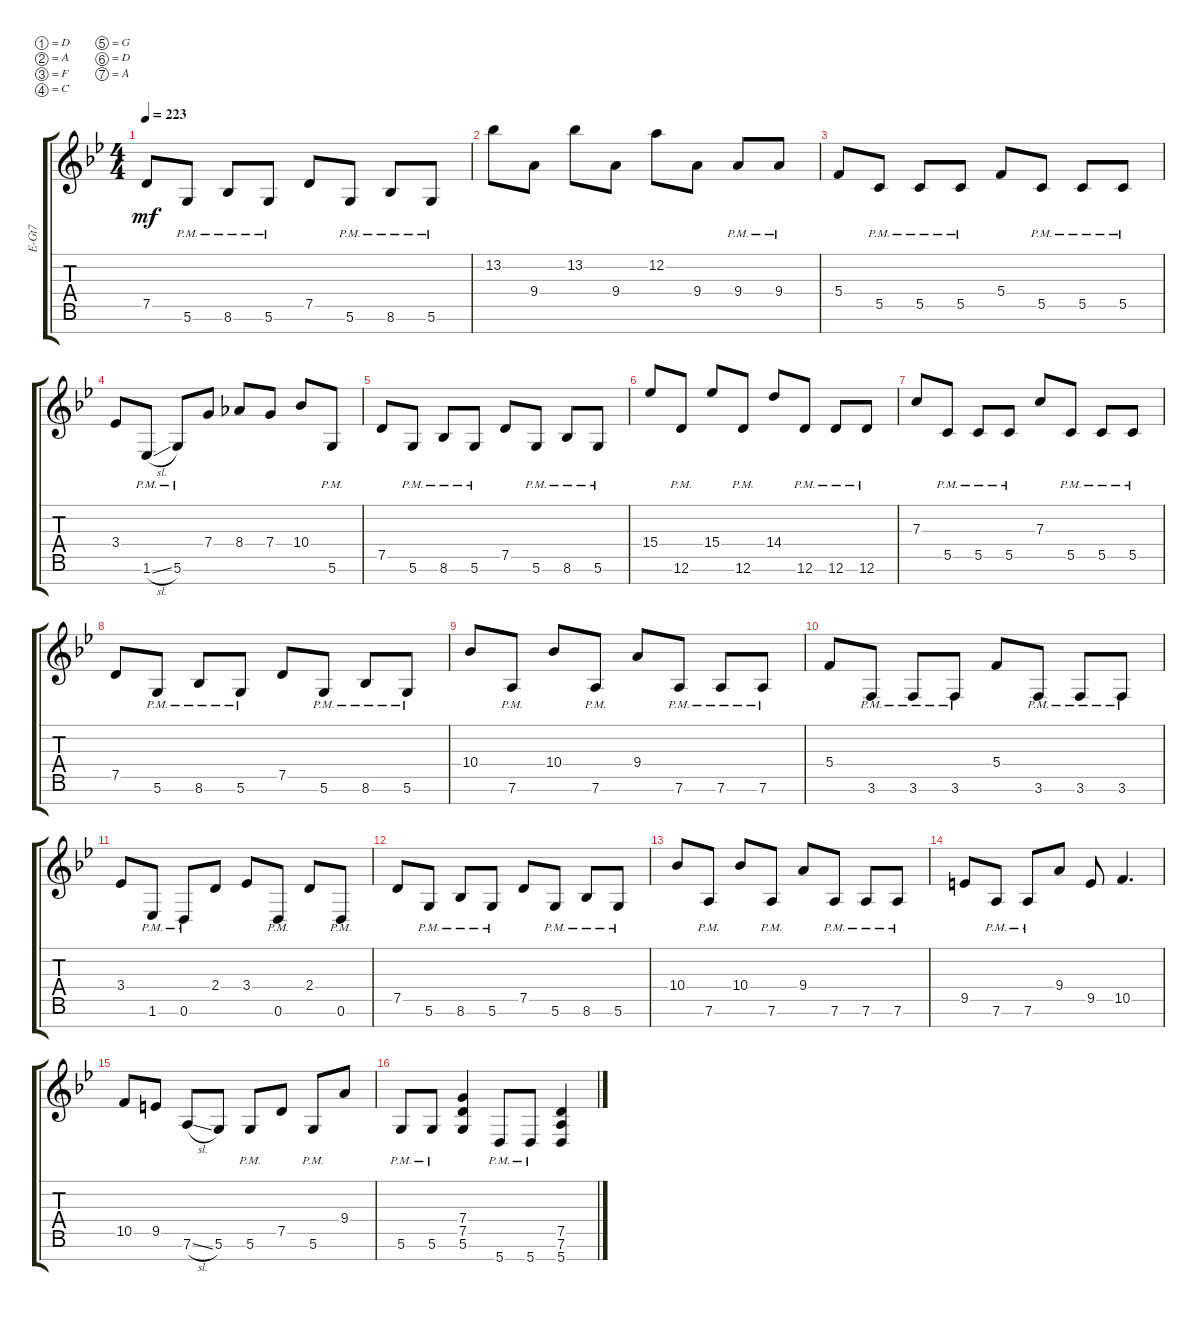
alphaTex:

\defaultSystemsLayout 4
\bracketExtendMode groupsimilarinstruments
\otherSystemsTrackNameOrientation horizontal
\track ("Electric Guitar" "E-Gt7") {instrument electricguitarclean}
\staff {score tabs}
\tuning (D4 A3 F3 C3 G2 D2 A1)
\ts (4 4)
\tempo 223
\clef g2
\ks bb
7.5{acc forcenatural}.8{dy mf} 5.6{pm acc forcenatural}.8 8.6{pm acc forcenatural}.8 5.6{pm acc forcenatural}.8 7.5{acc forcenatural}.8 5.6{pm acc forcenatural}.8 8.6{pm acc forcenatural}.8 5.6{pm acc forcenatural}.8 |
13.2{acc forcenatural}.8 9.4{acc forcenatural}.8 13.2{acc forcenatural}.8 9.4{acc forcenatural}.8 12.2{acc forcenatural}.8 9.4{acc forcenatural}.8 9.4{pm acc forcenatural}.8 9.4{pm acc forcenatural}.8 |
5.4{acc forcenatural}.8 5.5{pm acc forcenatural}.8 5.5{pm acc forcenatural}.8 5.5{pm acc forcenatural}.8 5.4{acc forcenatural}.8 5.5{pm acc forcenatural}.8 5.5{pm acc forcenatural}.8 5.5{pm acc forcenatural}.8 |
3.4{acc forcenatural}.8 1.6{sl pm acc forcenatural}.8 5.6{pm acc forcenatural}.8 7.4{acc forcenatural}.8 8.4{acc b}.8 7.4{acc forcenatural}.8 10.4{acc forcenatural}.8 5.6{pm acc forcenatural}.8 |
7.5{acc forcenatural}.8 5.6{pm acc forcenatural}.8 8.6{pm acc forcenatural}.8 5.6{pm acc forcenatural}.8 7.5{acc forcenatural}.8 5.6{pm acc forcenatural}.8 8.6{pm acc forcenatural}.8 5.6{pm acc forcenatural}.8 |
15.4{acc forcenatural}.8 12.6{pm acc forcenatural}.8 15.4{acc forcenatural}.8 12.6{pm acc forcenatural}.8 14.4{acc forcenatural}.8 12.6{pm acc forcenatural}.8 12.6{pm acc forcenatural}.8 12.6{pm acc forcenatural}.8 |
7.3{acc forcenatural}.8 5.5{pm acc forcenatural}.8 5.5{pm acc forcenatural}.8 5.5{pm acc forcenatural}.8 7.3{acc forcenatural}.8 5.5{pm acc forcenatural}.8 5.5{pm acc forcenatural}.8 5.5{pm acc forcenatural}.8 |
7.5{acc forcenatural}.8 5.6{pm acc forcenatural}.8 8.6{pm acc forcenatural}.8 5.6{pm acc forcenatural}.8 7.5{acc forcenatural}.8 5.6{pm acc forcenatural}.8 8.6{pm acc forcenatural}.8 5.6{pm acc forcenatural}.8 |
10.4{acc forcenatural}.8 7.6{pm acc forcenatural}.8 10.4{acc forcenatural}.8 7.6{pm acc forcenatural}.8 9.4{acc forcenatural}.8 7.6{pm acc forcenatural}.8 7.6{pm acc forcenatural}.8 7.6{pm acc forcenatural}.8 |
5.4{acc forcenatural}.8 3.6{pm acc forcenatural}.8 3.6{pm acc forcenatural}.8 3.6{pm acc forcenatural}.8 5.4{acc forcenatural}.8 3.6{pm acc forcenatural}.8 3.6{pm acc forcenatural}.8 3.6{pm acc forcenatural}.8 |
3.4{acc forcenatural}.8 1.6{pm acc forcenatural}.8 0.6{pm acc forcenatural}.8 2.4{acc forcenatural}.8 3.4{acc forcenatural}.8 0.6{pm acc forcenatural}.8 2.4{acc forcenatural}.8 0.6{pm acc forcenatural}.8 |
7.5{acc forcenatural}.8 5.6{pm acc forcenatural}.8 8.6{pm acc forcenatural}.8 5.6{pm acc forcenatural}.8 7.5{acc forcenatural}.8 5.6{pm acc forcenatural}.8 8.6{pm acc forcenatural}.8 5.6{pm acc forcenatural}.8 |
10.4{acc forcenatural}.8 7.6{pm acc forcenatural}.8 10.4{acc forcenatural}.8 7.6{pm acc forcenatural}.8 9.4{acc forcenatural}.8 7.6{pm acc forcenatural}.8 7.6{pm acc forcenatural}.8 7.6{pm acc forcenatural}.8 |
9.5{acc #}.8 7.6{pm acc forcenatural}.8 7.6{pm acc forcenatural}.8 9.4{acc forcenatural}.8 9.5{acc #}.8 10.5{acc forcenatural}.4{d} |
10.5{acc forcenatural}.8 9.5{acc #}.8 7.6{sl acc forcenatural}.8 5.6{acc forcenatural}.8 5.6{pm acc forcenatural}.8 7.5{acc forcenatural}.8 5.6{pm acc forcenatural}.8 9.4{acc forcenatural}.8 |
5.6{pm acc forcenatural}.8 5.6{pm acc forcenatural}.8 (5.6{acc forcenatural} 7.5{acc forcenatural} 7.4{acc forcenatural}).4 5.7{pm acc forcenatural}.8 5.7{pm acc forcenatural}.8 (5.7{acc forcenatural} 7.6{acc forcenatural} 7.5{acc forcenatural}).4
